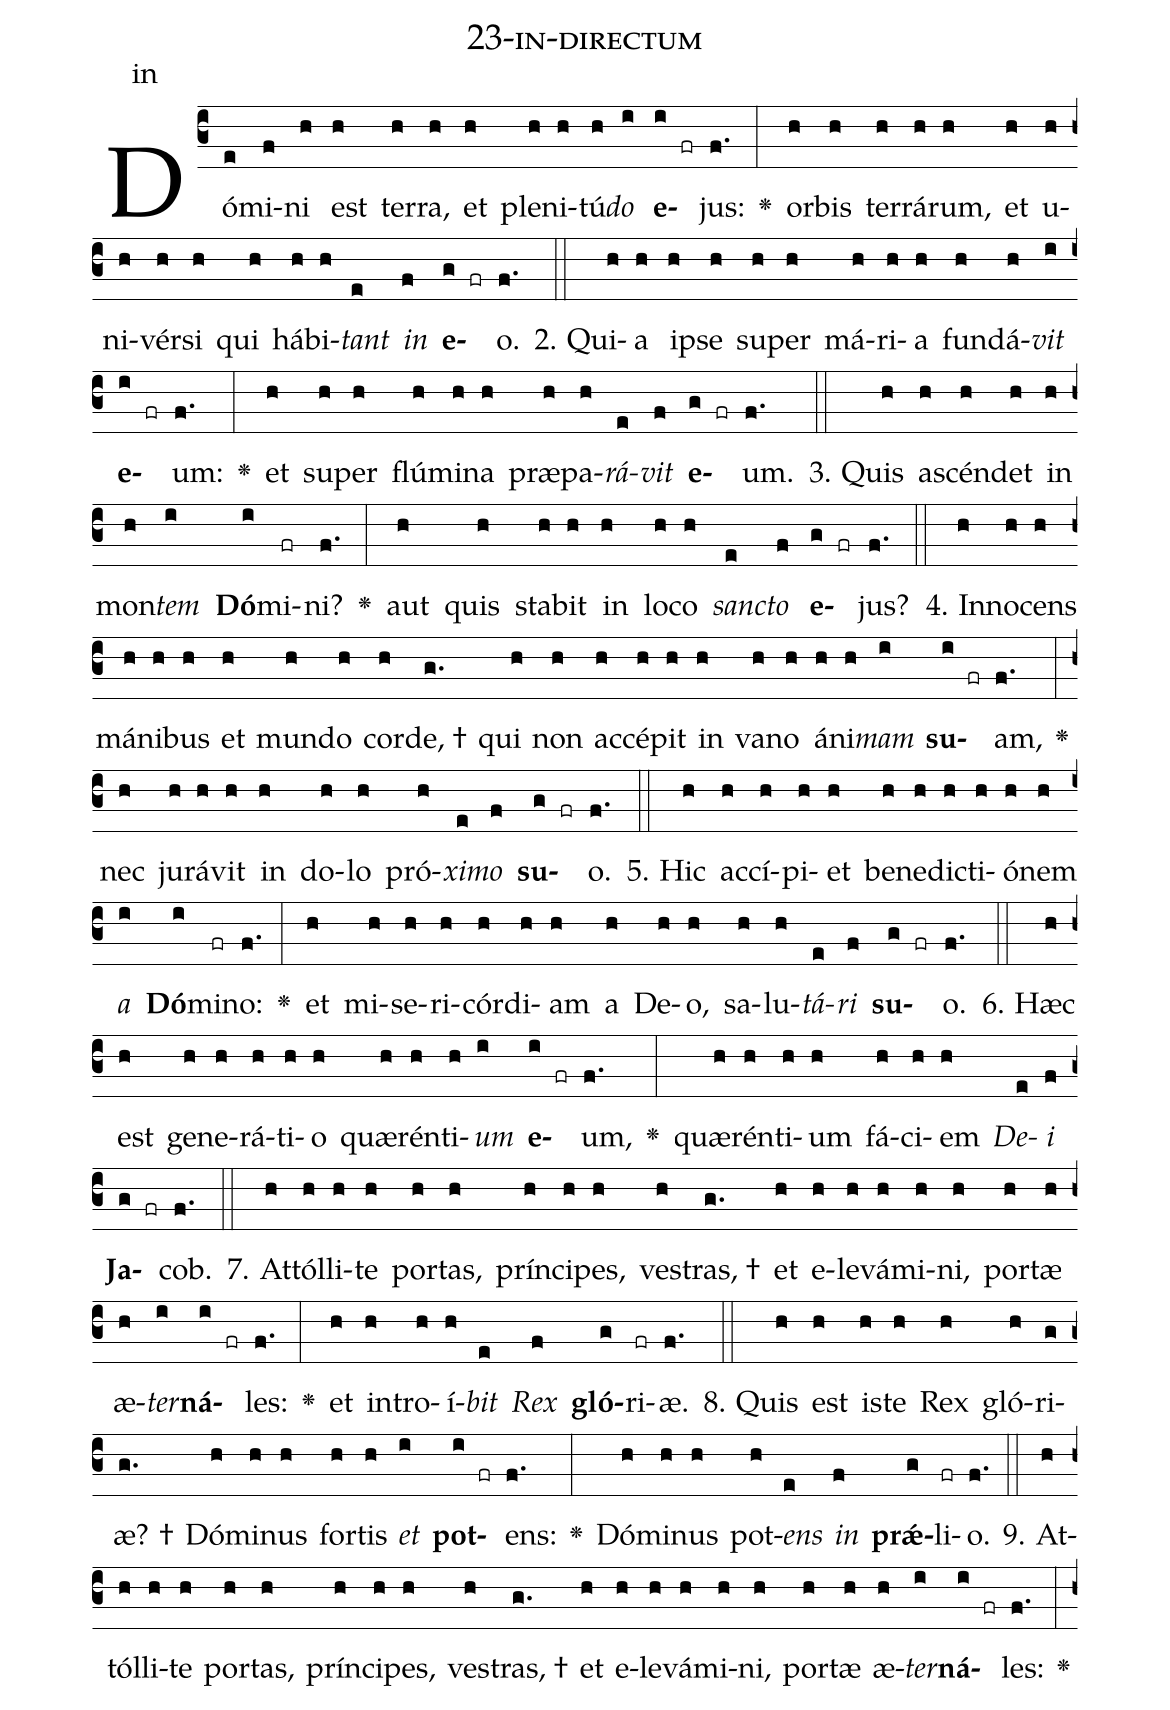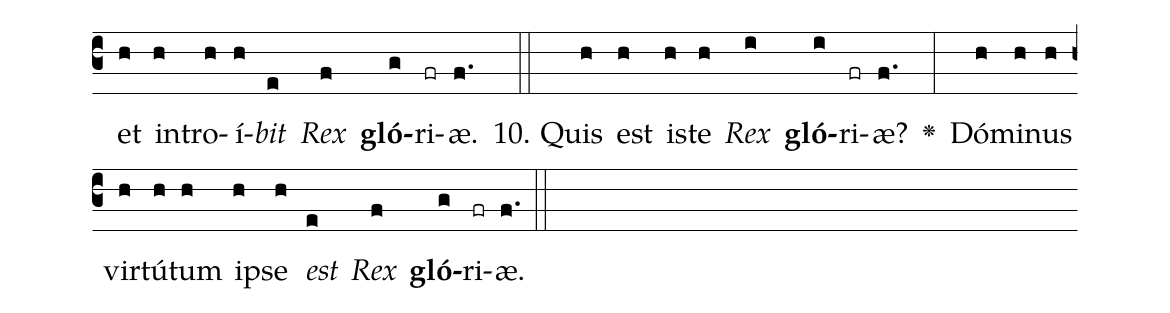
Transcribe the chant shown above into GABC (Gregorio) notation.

name: 23-in-directum;
annotation: in;
%%
(c3)Dó(e)mi(f)ni(h) est(h) ter(h)ra,(h) et(h) ple(h)ni(h)tú(h)<i>do</i>(i) <b>e</b>(i fr)jus:(f.) <v>\greheightstar</v>(:) or(h)bis(h) ter(h)rá(h)rum,(h) et(h) u(h)ni(h)vér(h)si(h) qui(h) há(h)bi(h)<i>tant</i>(e) <i>in</i>(f) <b>e</b>(g fr)o.(f.) (::)
2. Qui(h)a(h) ip(h)se(h) su(h)per(h) má(h)ri(h)a(h) fun(h)dá(h)<i>vit</i>(i) <b>e</b>(i fr)um:(f.) <v>\greheightstar</v>(:) et(h) su(h)per(h) flú(h)mi(h)na(h) præ(h)pa(h)<i>rá</i>(e)<i>vit</i>(f) <b>e</b>(g fr)um.(f.) (::)
3. Quis(h) a(h)scén(h)det(h) in(h) mon(h)<i>tem</i>(i) <b>Dó</b>(i)mi(fr)ni?(f.) <v>\greheightstar</v>(:) aut(h) quis(h) sta(h)bit(h) in(h) lo(h)co(h) <i>sanc</i>(e)<i>to</i>(f) <b>e</b>(g fr)jus?(f.) (::)
4. In(h)no(h)cens(h) má(h)ni(h)bus(h) et(h) mun(h)do(h) cor(h)de, †(g.) qui(h) non(h) ac(h)cé(h)pit(h) in(h) va(h)no(h) á(h)ni(h)<i>mam</i>(i) <b>su</b>(i fr)am,(f.) <v>\greheightstar</v>(:) nec(h) ju(h)rá(h)vit(h) in(h) do(h)lo(h) pró(h)<i>xi</i>(e)<i>mo</i>(f) <b>su</b>(g fr)o.(f.) (::)
5. Hic(h) ac(h)cí(h)pi(h)et(h) be(h)ne(h)dic(h)ti(h)ó(h)nem(h) <i>a</i>(i) <b>Dó</b>(i)mi(fr)no:(f.) <v>\greheightstar</v>(:) et(h) mi(h)se(h)ri(h)cór(h)di(h)am(h) a(h) De(h)o,(h) sa(h)lu(h)<i>tá</i>(e)<i>ri</i>(f) <b>su</b>(g fr)o.(f.) (::)
6. Hæc(h) est(h) ge(h)ne(h)rá(h)ti(h)o(h) quæ(h)rén(h)ti(h)<i>um</i>(i) <b>e</b>(i fr)um,(f.) <v>\greheightstar</v>(:) quæ(h)rén(h)ti(h)um(h) fá(h)ci(h)em(h) <i>De</i>(e)<i>i</i>(f) <b>Ja</b>(g fr)cob.(f.) (::)
7. At(h)tól(h)li(h)te(h) por(h)tas,(h) prín(h)ci(h)pes,(h) ves(h)tras, †(g.) et(h) e(h)le(h)vá(h)mi(h)ni,(h) por(h)tæ(h) æ(h)<i>ter</i>(i)<b>ná</b>(i fr)les:(f.) <v>\greheightstar</v>(:) et(h) in(h)tro(h)í(h)<i>bit</i>(e) <i>Rex</i>(f) <b>gló</b>(g)ri(fr)æ.(f.) (::)
8. Quis(h) est(h) is(h)te(h) Rex(h) gló(h)ri(g)æ? †(g.) Dó(h)mi(h)nus(h) for(h)tis(h) <i>et</i>(i) <b>pot</b>(i fr)ens:(f.) <v>\greheightstar</v>(:) Dó(h)mi(h)nus(h) pot(h)<i>ens</i>(e) <i>in</i>(f) <b>prǽ</b>(g)li(fr)o.(f.) (::)
9. At(h)tól(h)li(h)te(h) por(h)tas,(h) prín(h)ci(h)pes,(h) ves(h)tras, †(g.) et(h) e(h)le(h)vá(h)mi(h)ni,(h) por(h)tæ(h) æ(h)<i>ter</i>(i)<b>ná</b>(i fr)les:(f.) <v>\greheightstar</v>(:) et(h) in(h)tro(h)í(h)<i>bit</i>(e) <i>Rex</i>(f) <b>gló</b>(g)ri(fr)æ.(f.) (::)
10. Quis(h) est(h) is(h)te(h) <i>Rex</i>(i) <b>gló</b>(i)ri(fr)æ?(f.) <v>\greheightstar</v>(:) Dó(h)mi(h)nus(h) vir(h)tú(h)tum(h) ip(h)se(h) <i>est</i>(e) <i>Rex</i>(f) <b>gló</b>(g)ri(fr)æ.(f.) (::)
